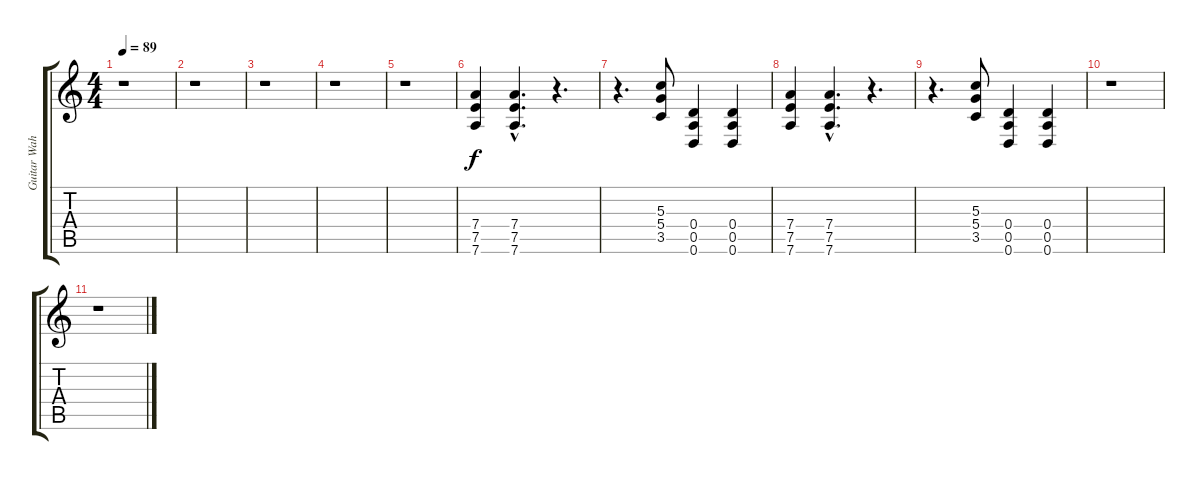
\track ("Guitar Wah" "Guitar Wah") {instrument overdrivenguitar}
\staff {score tabs}
\tuning (E4 B3 G3 D3 A2 D2) {hide}
\ts (4 4)
\tempo 89
\clef g2
\ks c
r.1{dy f} |
r.1 |
r.1 |
r.1 |
r.1 |
(7.4 7.5 7.6).4 (7.4{hac} 7.5{hac} 7.6{hac}).4{d} r.4{d} |
r.4{d} (5.3 5.4 3.5).8 (0.4 0.5 0.6).4 (0.4 0.5 0.6).4 |
(7.4 7.5 7.6).4 (7.4{hac} 7.5{hac} 7.6{hac}).4{d} r.4{d} |
r.4{d} (5.3 5.4 3.5).8 (0.4 0.5 0.6).4 (0.4 0.5 0.6).4 |
r.1 |
r.1
